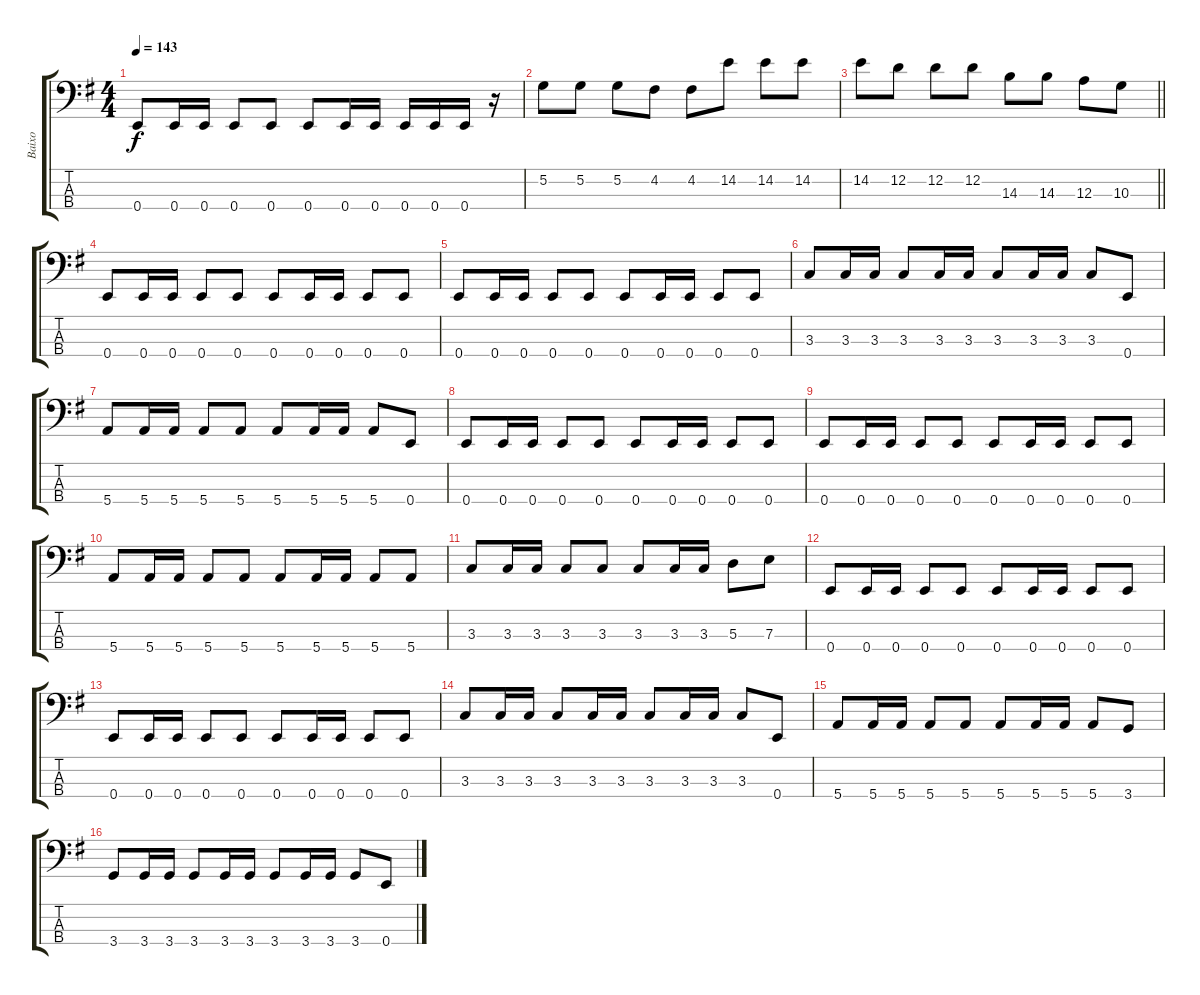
\track ("Baixo" "Baixo") {instrument electricbassfinger}
\staff {score tabs}
\tuning (G2 D2 A1 E1) {hide}
\ts (4 4)
\tempo 143
\clef f4
\ks g
0.4.8{dy f} 0.4.16 0.4.16 0.4.8 0.4.8 0.4.8 0.4.16 0.4.16 0.4.16 0.4.16 0.4.16 r.16 |
5.2.8 5.2.8 5.2.8 4.2.8 4.2.8 14.2.8 14.2.8 14.2.8 |
\barLineRight lightlight
14.2.8 12.2.8 12.2.8 12.2.8 14.3.8 14.3.8 12.3.8 10.3.8 |
0.4.8 0.4.16 0.4.16 0.4.8 0.4.8 0.4.8 0.4.16 0.4.16 0.4.8 0.4.8 |
0.4.8 0.4.16 0.4.16 0.4.8 0.4.8 0.4.8 0.4.16 0.4.16 0.4.8 0.4.8 |
3.3.8 3.3.16 3.3.16 3.3.8 3.3.16 3.3.16 3.3.8 3.3.16 3.3.16 3.3.8 0.4.8 |
5.4.8 5.4.16 5.4.16 5.4.8 5.4.8 5.4.8 5.4.16 5.4.16 5.4.8 0.4.8 |
0.4.8 0.4.16 0.4.16 0.4.8 0.4.8 0.4.8 0.4.16 0.4.16 0.4.8 0.4.8 |
0.4.8 0.4.16 0.4.16 0.4.8 0.4.8 0.4.8 0.4.16 0.4.16 0.4.8 0.4.8 |
5.4.8 5.4.16 5.4.16 5.4.8 5.4.8 5.4.8 5.4.16 5.4.16 5.4.8 5.4.8 |
3.3.8 3.3.16 3.3.16 3.3.8 3.3.8 3.3.8 3.3.16 3.3.16 5.3.8 7.3.8 |
0.4.8 0.4.16 0.4.16 0.4.8 0.4.8 0.4.8 0.4.16 0.4.16 0.4.8 0.4.8 |
0.4.8 0.4.16 0.4.16 0.4.8 0.4.8 0.4.8 0.4.16 0.4.16 0.4.8 0.4.8 |
3.3.8 3.3.16 3.3.16 3.3.8 3.3.16 3.3.16 3.3.8 3.3.16 3.3.16 3.3.8 0.4.8 |
5.4.8 5.4.16 5.4.16 5.4.8 5.4.8 5.4.8 5.4.16 5.4.16 5.4.8 3.4.8 |
3.4.8 3.4.16 3.4.16 3.4.8 3.4.16 3.4.16 3.4.8 3.4.16 3.4.16 3.4.8 0.4.8
